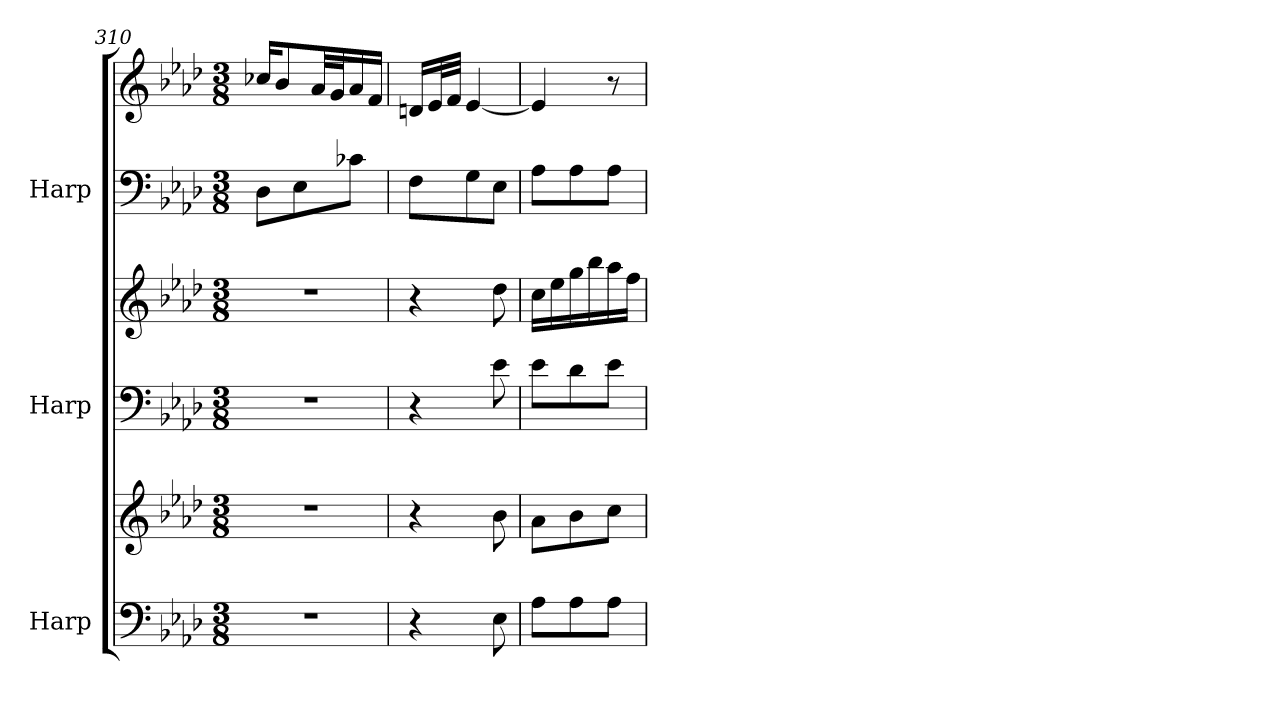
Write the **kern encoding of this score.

**kern	**kern	**kern	**kern	**kern	**kern
*part3	*part3	*part2	*part2	*part1	*part1
*staff6	*staff5	*staff4	*staff3	*staff2	*staff1
*I"Harp	*	*I"Harp	*	*I"Harp	*
*I'Hp	*	*I'Hp	*	*I'Hp	*
*clefF4	*clefG2	*clefF4	*clefG2	*clefF4	*clefG2
*k[b-e-a-d-]	*k[b-e-a-d-]	*k[b-e-a-d-]	*k[b-e-a-d-]	*k[b-e-a-d-]	*k[b-e-a-d-]
*M3/8	*M3/8	*M3/8	*M3/8	*M3/8	*M3/8
=310	=310	=310	=310	=310	=310
4.r	4.r	4.r	4.r	8D-\L	16cc-X/KL
.	.	.	.	.	8b-/
.	.	.	.	8E-\	.
.	.	.	.	.	32a-/LL
.	.	.	.	.	32g/J
.	.	.	.	8c-X\J	16a-/
.	.	.	.	.	16f/JJ
!!LO:PB:g=z
=311	=311	=311	=311	=311	=311
4r	4r	4r	4r	8F\L	16dn/LL
.	.	.	.	.	32e-/L
.	.	.	.	.	32f/JJJ
.	.	.	.	8G\	[4e-/
8E-\	8b-\	8e-\	8dd-\	8E-\J	.
=312	=312	=312	=312	=312	=312
8A-\L	8a-\L	8e-\L	16cc\LL	8A-\L	4e-/]
.	.	.	16ee-\	.	.
8A-\	8b-\	8d-\	16gg\	8A-\	.
.	.	.	16bb-\	.	.
8A-\J	8cc\J	8e-\J	16aa-\	8A-\J	8r
.	.	.	16ff\JJ	.	.
=	=	=	=	=	=
*-	*-	*-	*-	*-	*-
